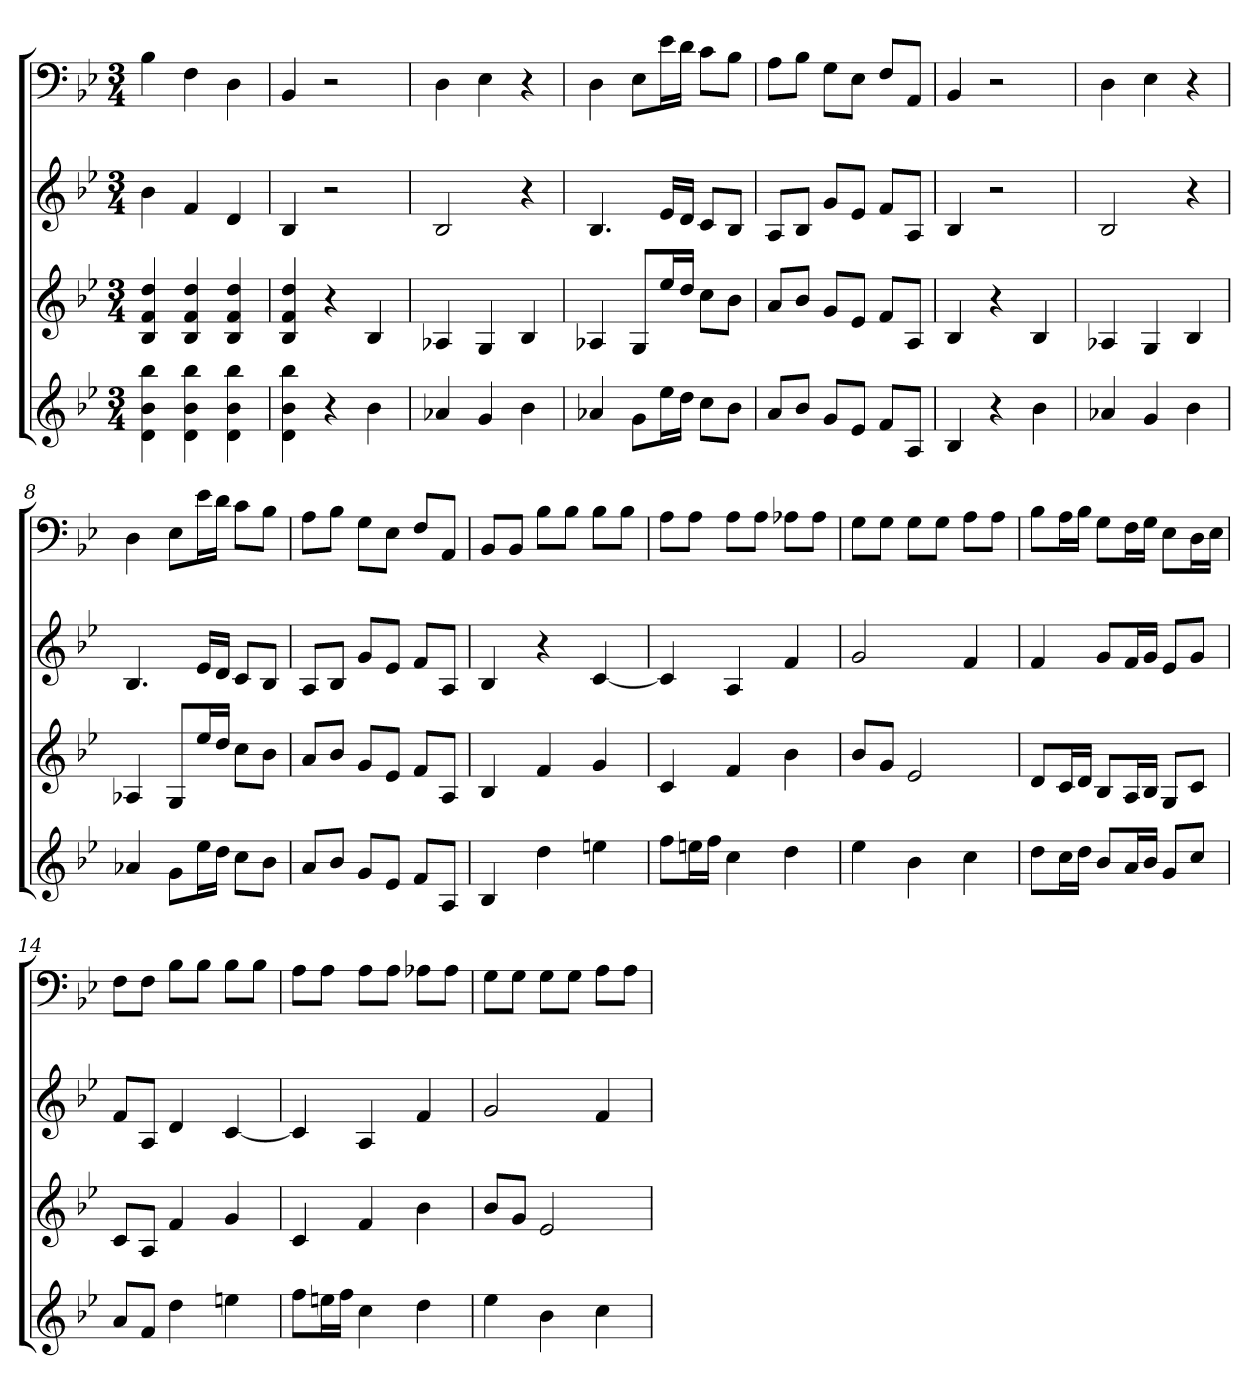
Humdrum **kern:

**kern	**kern	**kern	**kern
*part4	*part3	*part2	*part1
*staff4	*staff3	*staff2	*staff1
*k[b-e-]	*k[b-e-]	*k[b-e-]	*k[b-e-]
*B-:	*B-:	*B-:	*B-:
*M3/4	*M3/4	*M3/4	*M3/4
=1	=1	=1	=1
4d 4b- 4bb-	4B- 4f 4dd	4b-	4B-
4d 4b- 4bb-	4B- 4f 4dd	4f	4F
4d 4b- 4bb-	4B- 4f 4dd	4d	4D
=2	=2	=2	=2
4d 4b- 4bb-	4B- 4f 4dd	4B-	4BB-
4r	4r	2r	2r
4b-	4B-	.	.
=3	=3	=3	=3
4a-X	4A-X	2B-	4D
4g	4G	.	4E-
4b-	4B-	4r	4r
=4	=4	=4	=4
4a-X	4A-X	4.B-	4D
8gL	8GL	.	8E-L
16ee-L	16ee-L	16e-LL	16e-L
16ddJJ	16ddJJ	16dJJ	16dJJ
8ccL	8ccL	8cL	8cL
8b-J	8b-J	8B-J	8B-J
=5	=5	=5	=5
8aL	8aL	8AL	8AL
8b-J	8b-J	8B-J	8B-J
8gL	8gL	8gL	8GL
8e-J	8e-J	8e-J	8E-J
8fL	8fL	8fL	8FL
8AJ	8AJ	8AJ	8AAJ
=6	=6	=6	=6
4B-	4B-	4B-	4BB-
4r	4r	2r	2r
4b-	4B-	.	.
=7	=7	=7	=7
4a-X	4A-X	2B-	4D
4g	4G	.	4E-
4b-	4B-	4r	4r
=8	=8	=8	=8
4a-X	4A-X	4.B-	4D
8gL	8GL	.	8E-L
16ee-L	16ee-L	16e-LL	16e-L
16ddJJ	16ddJJ	16dJJ	16dJJ
8ccL	8ccL	8cL	8cL
8b-J	8b-J	8B-J	8B-J
=9	=9	=9	=9
8aL	8aL	8AL	8AL
8b-J	8b-J	8B-J	8B-J
8gL	8gL	8gL	8GL
8e-J	8e-J	8e-J	8E-J
8fL	8fL	8fL	8FL
8AJ	8AJ	8AJ	8AAJ
=10	=10	=10	=10
4B-	4B-	4B-	8BB-L
.	.	.	8BB-J
4dd	4f	4r	8B-L
.	.	.	8B-J
4een	4g	[4c	8B-L
.	.	.	8B-J
=11	=11	=11	=11
8ffL	4c	4c]	8AL
16eenL	.	.	8AJ
16ffJJ	.	.	.
4cc	4f	4A	8AL
.	.	.	8AJ
4dd	4b-	4f	8A-XL
.	.	.	8A-J
=12	=12	=12	=12
4ee-	8b-L	2g	8GL
.	8gJ	.	8GJ
4b-	2e-	.	8GL
.	.	.	8GJ
4cc	.	4f	8AL
.	.	.	8AJ
=13	=13	=13	=13
8ddL	8dL	4f	8B-L
16ccL	16cL	.	16AL
16ddJJ	16dJJ	.	16B-JJ
8b-L	8B-L	8gL	8GL
16aL	16AL	16fL	16FL
16b-JJ	16B-JJ	16gJJ	16GJJ
8gL	8GL	8e-L	8E-L
8ccJ	8cJ	8gJ	16DL
.	.	.	16E-JJ
=14	=14	=14	=14
8aL	8cL	8fL	8FL
8fJ	8AJ	8AJ	8FJ
4dd	4f	4d	8B-L
.	.	.	8B-J
4een	4g	[4c	8B-L
.	.	.	8B-J
=15	=15	=15	=15
8ffL	4c	4c]	8AL
16eenL	.	.	8AJ
16ffJJ	.	.	.
4cc	4f	4A	8AL
.	.	.	8AJ
4dd	4b-	4f	8A-XL
.	.	.	8A-J
=16	=16	=16	=16
4ee-	8b-L	2g	8GL
.	8gJ	.	8GJ
4b-	2e-	.	8GL
.	.	.	8GJ
4cc	.	4f	8AL
.	.	.	8AJ
=	=	=	=
*-	*-	*-	*-
